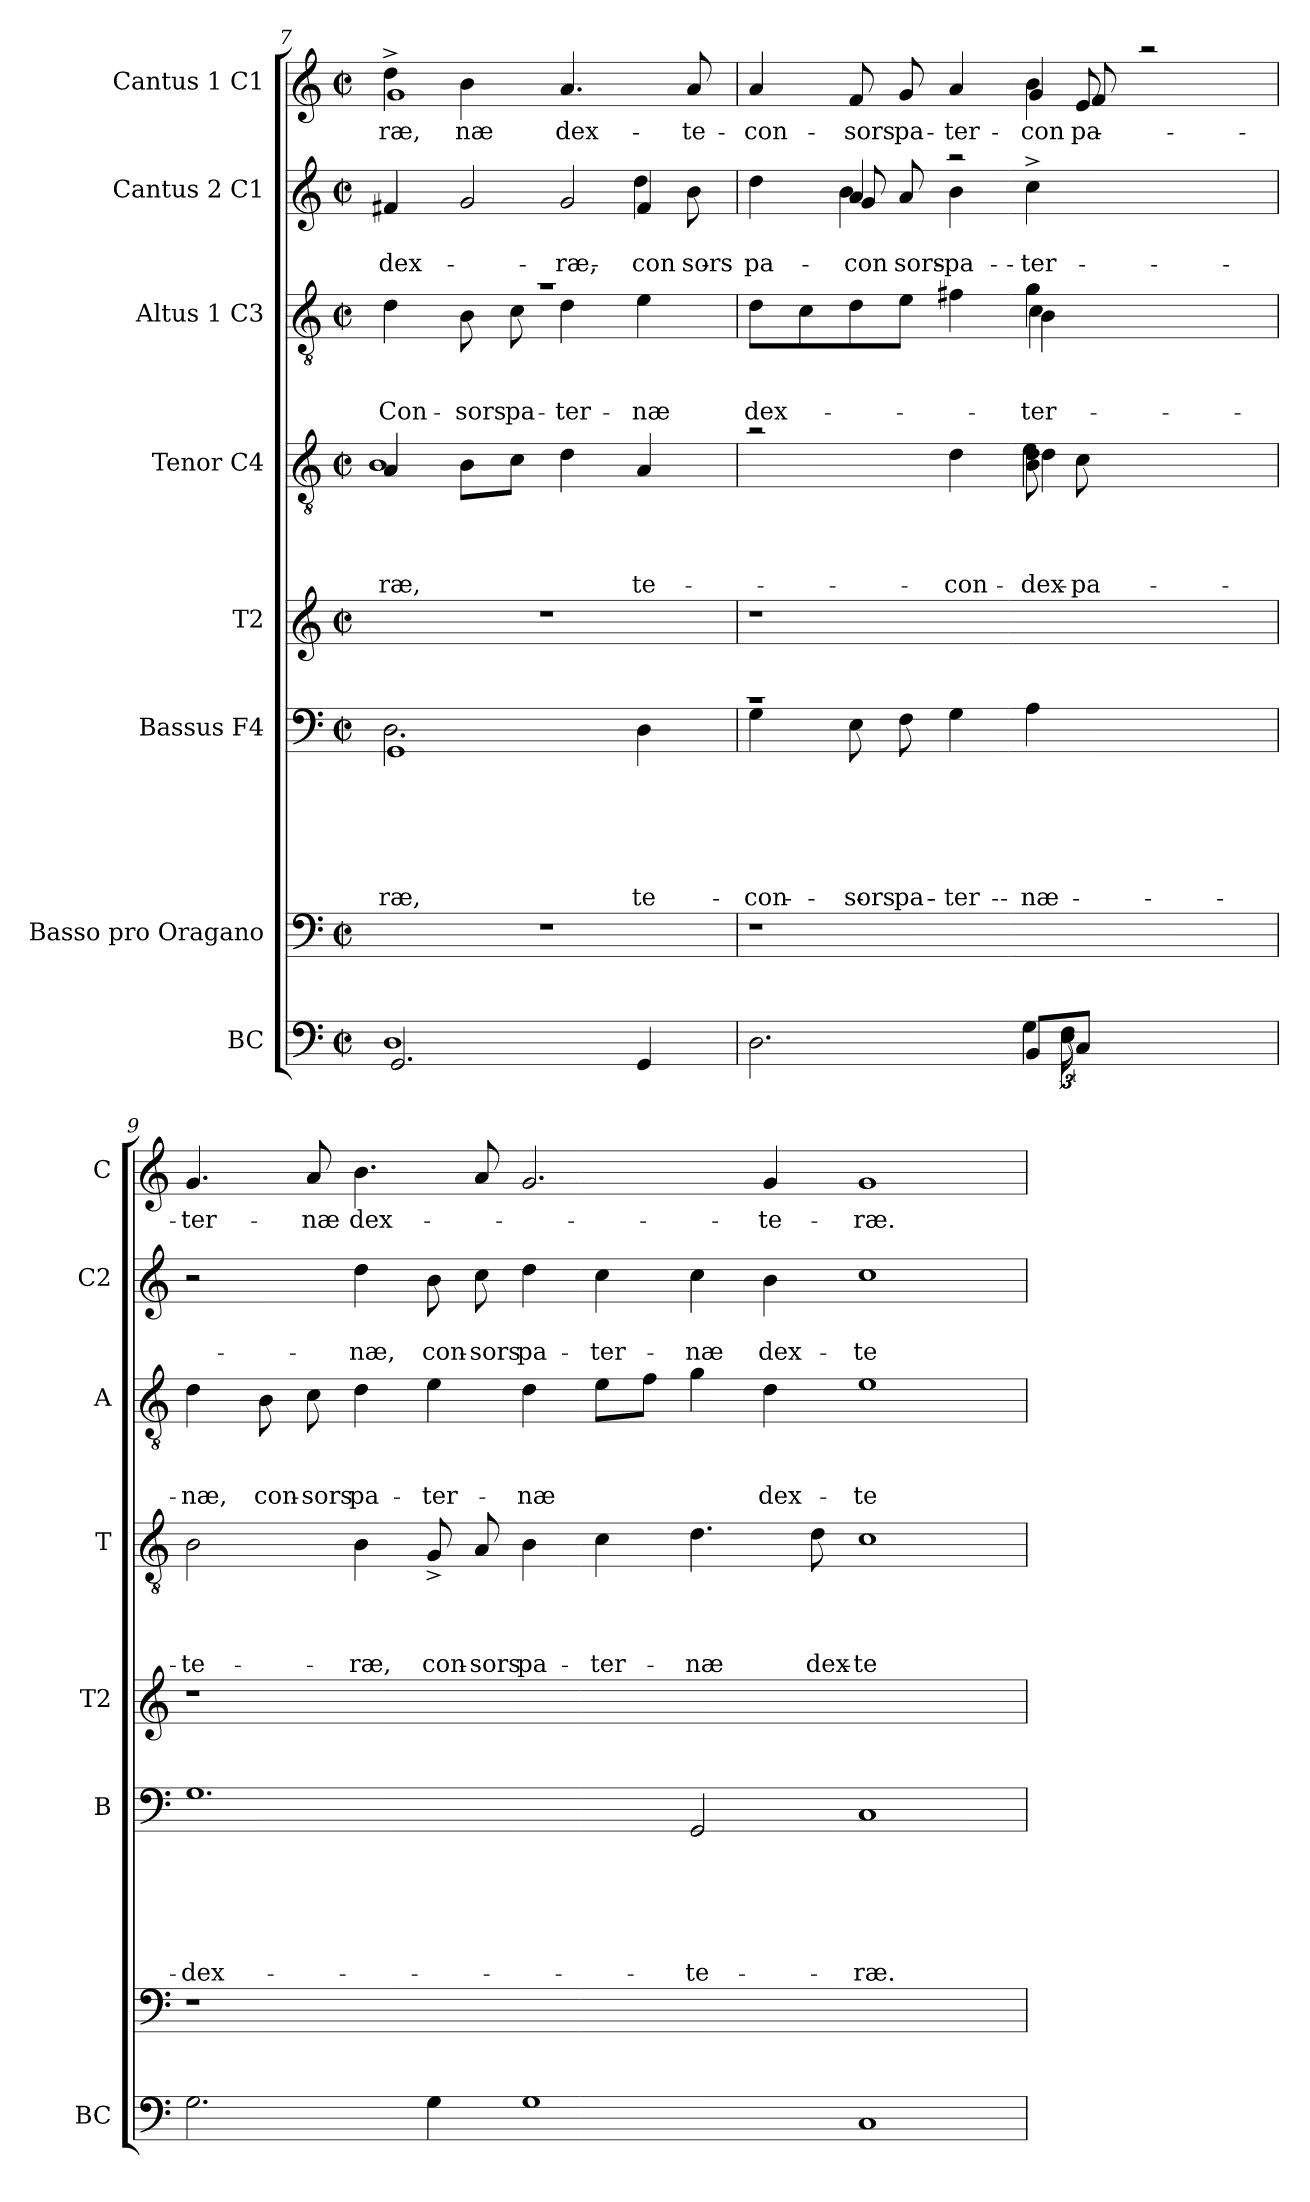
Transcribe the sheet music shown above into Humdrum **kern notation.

**kern	**kern	**kern	**text	**text	**text	**text	**text	**text	**kern	**kern	**text	**text	**text	**text	**kern	**text	**text	**text	**kern	**text	**text	**kern	**text
*part8	*part7	*part6	*part6	*part6	*part6	*part6	*part6	*part6	*part5	*part4	*part4	*part4	*part4	*part4	*part3	*part3	*part3	*part3	*part2	*part2	*part2	*part1	*part1
*staff8	*staff7	*staff6	*staff6	*staff6	*staff6	*staff6	*staff6	*staff6	*staff5	*staff4	*staff4	*staff4	*staff4	*staff4	*staff3	*staff3	*staff3	*staff3	*staff2	*staff2	*staff2	*staff1	*staff1
*I"BC	*I"Basso pro Oragano	*I"Bassus F4	*	*	*	*	*	*	*I"T2	*I"Tenor C4	*	*	*	*	*I"Altus 1 C3	*	*	*	*I"Cantus 2 C1	*	*	*I"Cantus 1 C1	*
*I'BC	*	*I'B	*	*	*	*	*	*	*I'T2	*I'T	*	*	*	*	*I'A	*	*	*	*I'C2	*	*	*I'C	*
*clefF4	*clefF4	*clefF4	*	*	*	*	*	*	*clefG2	*clefGv2	*	*	*	*	*clefGv2	*	*	*	*clefG2	*	*	*clefG2	*
*	*ITrd7c12	*	*	*	*	*	*	*	*	*	*	*	*	*	*	*	*	*	*	*	*	*	*
*k[]	*k[]	*k[]	*	*	*	*	*	*	*k[]	*k[]	*	*	*	*	*k[]	*	*	*	*k[]	*	*	*k[]	*
*C:	*C:	*C:	*	*	*	*	*	*	*C:	*C:	*	*	*	*	*C:	*	*	*	*C:	*	*	*C:	*
*M2/2	*M2/2	*M2/2	*	*	*	*	*	*	*M2/2	*M2/2	*	*	*	*	*M2/2	*	*	*	*M2/2	*	*	*M2/2	*
*met(c|)	*met(c|)	*met(c|)	*	*	*	*	*	*	*met(c|)	*met(c|)	*	*	*	*	*met(c|)	*	*	*	*met(c|)	*	*	*met(c|)	*
=7	=7	=7	=7	=7	=7	=7	=7	=7	=7	=7	=7	=7	=7	=7	=7	=7	=7	=7	=7	=7	=7	=7	=7
*^	*	*	*	*	*	*	*	*	*	*	*	*	*	*	*	*	*	*	*	*	*	*	*
!	!	!	!	!	!	!	!	!	!LO:LY:b	!	!	!	!	!	!	!	!	!	!	!	!	!	!	!
*	*	*	*^	*	*	*	*	*	*	*	*	*	*	*	*	*	*	*	*	*	*	*	*	*
!	!	!	!	!	!	!	!	!	!	!LO:LY:b	!	!	!	!	!	!LO:LY:b	!	!	!	!LO:LY:b	!	!	!LO:LY:b	!	!LO:LY:b
*	*	*	*	*	*	*	*	*	*	*	*	*^	*	*	*	*	*^	*	*	*	*^	*	*	*^	*
*	*	*	*	*	*	*	*	*	*	*	*	*	*	*	*	*	*	*	*	*	*	*	*	*^	*	*	*	*	*
*	*	*	*	*	*	*	*	*	*	*	*	*	*	*	*	*	*	*	*	*	*	*	*	*	*^	*	*	*	*	*
!	!	!	!	!	!	!	!	!	!	!	!	!	!	!	!	!	!	!	!	!	!	!	!	!	!	!	!	!	!	!	!LO:LY:b:rj
1D	2.GG/	1r	2.D\	1GG	.	.	.	.	.	-ræ,	1r	4A/	1B	.	.	.	-ræ,	1ra	4d\	.	.	Con-	4f#X/	2ryy	2.ryy	2..ryy	.	dex-	4dd^<\	1g	-ræ,
!	!	!	!	!	!	!	!	!	!	!	!	!	!	!	!	!	!	!	!	!	!	!LO:LY:b:rj	!	!	!	!	!	!	!	!	!LO:LY:b:rj
.	.	.	.	.	.	.	.	.	.	.	.	8B\L	.	.	.	.	.	.	8B\	.	.	-sors	2g/	.	.	.	.	.	4b\	.	-næ
!	!	!	!	!	!	!	!	!	!	!	!	!	!	!	!	!	!	!	!	!	!	!LO:LY:b	!	!	!	!	!	!	!	!	!
.	.	.	.	.	.	.	.	.	.	.	.	8c\J	.	.	.	.	.	.	8c\	.	.	pa-	.	.	.	.	.	.	.	.	.
!	!	!	!	!	!	!	!	!	!	!	!	!	!	!	!	!	!	!	!	!	!	!LO:LY:b:rj	!	!	!	!	!	!LO:LY:b	!	!	!LO:LY:b
.	.	.	.	.	.	.	.	.	.	.	.	4d\	.	.	.	.	.	.	4d\	.	.	-ter-	.	2g/	.	.	.	-ræ,	4.a/	.	dex-
!	!	!	!	!	!	!	!	!	!	!LO:LY:b	!	!	!	!	!	!	!LO:LY:b	!	!	!	!	!LO:LY:b	!	!	!	!	!	!LO:LY:b	!	!	!
!	!	!	!	!	!	!	!	!	!	!	!	!	!	!	!	!	!	!	!	!	!	!	!	!	!	!	!	!LO:LY:b	!	!	!
.	4GG>/	.	4D\	.	.	.	.	.	.	-te-	.	4A/	.	.	.	.	-te-	.	4e\	.	.	-næ	4f#/	.	4dd\	.	.	con-	.	.	.
!	!	!	!	!	!	!	!	!	!	!	!	!	!	!	!	!	!	!	!	!	!	!	!	!	!	!	!	!LO:LY:b:rj	!	!	!LO:LY:b
.	.	.	.	.	.	.	.	.	.	.	.	.	.	.	.	.	.	.	.	.	.	.	.	.	.	8b\	.	-sors	8a/	.	-te-
*	*	*	*	*	*	*	*	*	*	*	*	*v	*v	*	*	*	*	*	*	*	*	*	*	*	*	*	*	*	*v	*v	*
*	*	*	*	*	*	*	*	*	*	*	*	*	*	*	*	*	*v	*v	*	*	*	*	*	*	*	*	*	*	*
!!LO:LB:g=z
=8	=8	=8	=8	=8	=8	=8	=8	=8	=8	=8	=8	=8	=8	=8	=8	=8	=8	=8	=8	=8	=8	=8	=8	=8	=8	=8	=8	=8
*^	*^	*	*	*	*	*	*	*	*	*	*	*	*	*	*	*	*	*	*	*	*	*	*	*	*	*	*	*
!	!	!	!	!	!	!	!	!	!	!	!	!LO:LY:b	!	!	!	!	!	!	!	!	!	!LO:LY:b	!	!	!	!	!	!LO:LY:b	!	!LO:LY:b
*	*	*	*	*	*	*	*	*	*	*	*	*	*	*^	*	*	*	*	*^	*	*	*	*	*	*	*	*	*	*^	*
*	*	*	*	*	*	*	*	*	*	*	*	*	*	*	*^	*	*	*	*	*	*^	*	*	*	*	*	*	*	*	*	*	*^	*
*	*	*	*	*	*	*	*	*	*	*	*	*	*	*	*	*^	*	*	*	*	*	*	*^	*	*	*	*	*	*v	*v	*	*	*	*	*^	*
2.D\	2.ryy	2..ryy	2..ryy	1r	1rc	4G\	.	.	.	.	.	con-	1r	2ra	2.ryy	2.ryy	2.ryy	.	.	.	.	8d\L	2.ryy	2.ryy	2.ryy	.	.	dex-	4dd\	4ryy	4ryy	.	pa-	4a/	2.ryy	2..ryy	2..ryy	con-
.	.	.	.	.	.	.	.	.	.	.	.	.	.	.	.	.	.	.	.	.	.	8c\	.	.	.	.	.	.	.	.	.	.	.	.	.	.	.	.
!	!	!	!	!	!	!	!	!	!	!	!	!LO:LY:b	!	!	!	!	!	!	!	!	!	!	!	!	!	!	!	!	!	!	!	!	!LO:LY:b	!	!	!	!	!
!	!	!	!	!	!	!	!	!	!	!	!	!	!	!	!	!	!	!	!	!	!	!	!	!	!	!	!	!	!	!	!	!	!LO:LY:b	!	!	!	!	!
!	!	!	!	!	!	!	!	!	!	!	!	!	!	!	!	!	!	!	!	!	!	!	!	!	!	!	!	!	!	!	!	!	!LO:LY:b	!	!	!	!	!LO:LY:b
.	.	.	.	.	.	8E\	.	.	.	.	.	-sors	.	.	.	.	.	.	.	.	.	8d\	.	.	.	.	.	.	4a/	4b\	8g/	.	con-	8f/	.	.	.	-sors
!	!	!	!	!	!	!	!	!	!	!	!	!LO:LY:b	!	!	!	!	!	!	!	!	!	!	!	!	!	!	!	!	!	!	!	!	!LO:LY:b	!	!	!	!	!LO:LY:b
.	.	.	.	.	.	8F\	.	.	.	.	.	pa-	.	.	.	.	.	.	.	.	.	8e\J	.	.	.	.	.	.	.	.	8a/	.	-sors	8g/	.	.	.	pa-
!	!	!	!	!	!	!	!	!	!	!	!	!LO:LY:b:rj	!	!	!	!	!	!	!	!	!LO:LY:b	!	!	!	!	!	!	!	!	!	!	!	!LO:LY:b:rj	!	!	!	!	!LO:LY:b:rj
.	.	.	.	.	.	4G\	.	.	.	.	.	-ter-	.	4d\	.	.	.	.	.	.	con-	4f#X\	.	.	.	.	.	.	2raa	2ryy	4b\	.	pa-	4a/	.	.	.	-ter-
!	!	!	!	!	!	!	!	!	!	!	!	!LO:LY:b	!	!	!	!	!	!	!	!	!LO:LY:b	!	!	!	!	!	!	!	!	!	!	!	!	!	!	!	!	!
!	!	!	!	!	!	!	!	!	!	!	!	!	!	!	!	!	!	!	!	!	!LO:LY:b:rj	!	!	!	!	!	!	!	!	!	!	!	!	!	!	!	!	!
!	!	!	!	!	!	!	!	!	!	!	!	!	!	!	!	!	!	!	!	!	!LO:LY:b	!	!	!	!	!	!	!	!	!	!	!	!	!	!	!	!	!
!	!	!	!	!	!	!	!	!	!	!	!	!	!	!	!	!	!	!	!	!	!LO:LY:b	!	!	!	!	!	!	!LO:LY:b	!	!	!	!	!	!	!	!	!	!
!	!	!	!	!	!	!	!	!	!	!	!	!	!	!	!	!	!	!	!	!	!	!	!	!	!	!	!	!LO:LY:b	!	!	!	!	!	!	!	!	!	!
!	!	!	!	!	!	!	!	!	!	!	!	!	!	!	!	!	!	!	!	!	!	!	!	!	!	!	!	!LO:LY:b	!	!	!	!	!	!	!	!	!	!
!	!	!	!	!	!	!	!	!	!	!	!	!	!	!	!	!	!	!	!	!	!	!	!	!	!	!	!	!LO:LY:b	!	!	!	!	!LO:LY:b	!	!	!	!	!LO:LY:b
!	!	!	!	!	!	!	!	!	!	!	!	!	!	!	!	!	!	!	!	!	!	!	!	!	!	!	!	!	!	!	!	!	!	!	!	!	!	!LO:LY:b
8BB/L	4G\	.	.	.	.	4A\	.	.	.	.	.	-næ	.	8B\	4d\	4e\	4d\	.	.	.	dex-	4g\	4g\	4c\	4B\	.	.	-ter-	.	.	4cc^>\	.	-ter-	4b\	4g/	.	.	con-
!	!	!	!	!	!	!	!	!	!	!	!	!	!	!	!	!	!	!	!	!	!LO:LY:b	!	!	!	!	!	!	!	!	!	!	!	!	!	!	!	!	!LO:LY:b
!	!	!	!	!	!	!	!	!	!	!	!	!	!	!	!	!	!	!	!	!	!	!	!	!	!	!	!	!	!	!	!	!	!	!	!	!	!	!LO:LY:b
8C/J	.	12E\	12F\	.	.	.	.	.	.	.	.	.	.	8c\	.	.	.	.	.	.	pa-	.	.	.	.	.	.	.	.	.	.	.	.	.	.	8e/	8f/	pa-
.	.	2ryy	2ryy	.	.	.	.	.	.	.	.	.	.	.	.	.	.	.	.	.	.	.	.	.	.	.	.	.	.	.	.	.	.	.	.	.	.	.
2ryy	2ryy	.	.	2ryy	2ryy	2ryy	.	.	.	.	.	.	2ryy	2ryy	2ryy	2ryy	2ryy	.	.	.	.	2ryy	2ryy	2ryy	2ryy	.	.	.	2ryy	2ryy	2ryy	.	.	2raa	2ryy	2ryy	2ryy	.
.	.	24ryy	24ryy	.	.	.	.	.	.	.	.	.	.	.	.	.	.	.	.	.	.	.	.	.	.	.	.	.	.	.	.	.	.	.	.	.	.	.
*	*	*	*	*	*	*	*	*	*	*	*	*	*	*v	*v	*v	*v	*	*	*	*	*	*	*	*	*	*	*	*v	*v	*v	*	*	*v	*v	*v	*v	*
*	*	*	*	*	*v	*v	*	*	*	*	*	*	*	*	*	*	*	*	*v	*v	*v	*v	*	*	*	*	*	*	*	*
=9	=9	=9	=9	=9	=9	=9	=9	=9	=9	=9	=9	=9	=9	=9	=9	=9	=9	=9	=9	=9	=9	=9	=9	=9	=9	=9
!	!	!	!	!	!	!	!	!	!	!	!LO:LY:b	!	!	!	!	!	!LO:LY:b	!	!	!	!LO:LY:b	!	!	!	!	!LO:LY:b
*v	*v	*v	*v	*	*	*	*	*	*	*	*	*	*	*	*	*	*	*	*	*	*	*	*	*	*	*
2.G\	1r	1.G	.	.	.	.	.	dex-	1r	2B\	.	.	.	-te-	4d\	.	.	-næ,	2r	.	.	4.g/	-ter-
!	!	!	!	!	!	!	!	!	!	!	!	!	!	!	!	!	!	!LO:LY:b	!	!	!	!	!
.	.	.	.	.	.	.	.	.	.	.	.	.	.	.	8B\	.	.	con-	.	.	.	.	.
!	!	!	!	!	!	!	!	!	!	!	!	!	!	!	!	!	!	!LO:LY:b	!	!	!	!	!LO:LY:b
.	.	.	.	.	.	.	.	.	.	.	.	.	.	.	8c\	.	.	-sors	.	.	.	8a/	-næ
!	!	!	!	!	!	!	!	!	!	!	!	!	!	!LO:LY:b	!	!	!	!LO:LY:b:rj	!	!	!LO:LY:b	!	!LO:LY:b
.	.	.	.	.	.	.	.	.	.	4B\	.	.	.	-ræ,	4d\	.	.	pa-	4dd\	.	-næ,	4.b\	dex-
!	!	!	!	!	!	!	!	!	!	!	!	!	!	!LO:LY:b	!	!	!	!LO:LY:b	!	!	!LO:LY:b	!	!
4G\	.	.	.	.	.	.	.	.	.	8G^</	.	.	.	con-	4e\	.	.	-ter-	8b\	.	con-	.	.
!	!	!	!	!	!	!	!	!	!	!	!	!	!	!LO:LY:b	!	!	!	!	!	!	!LO:LY:b	!	!
.	.	.	.	.	.	.	.	.	.	8A/	.	.	.	-sors	.	.	.	.	8cc\	.	-sors	8a/	.
!	!	!	!	!	!	!	!	!	!	!	!	!	!	!LO:LY:b	!	!	!	!LO:LY:b	!	!	!LO:LY:b	!	!
1G	0ryy	.	.	.	.	.	.	.	0ryy	4B\	.	.	.	pa-	4d\	.	.	-næ	4dd\	.	pa-	2.g/	.
!	!	!	!	!	!	!	!	!	!	!	!	!	!	!LO:LY:b	!	!	!	!	!	!	!LO:LY:b	!	!
.	.	.	.	.	.	.	.	.	.	4c\	.	.	.	-ter-	8e\L	.	.	.	4cc\	.	-ter-	.	.
.	.	.	.	.	.	.	.	.	.	.	.	.	.	.	8f\J	.	.	.	.	.	.	.	.
!	!	!	!	!	!	!	!	!LO:LY:b	!	!	!	!	!	!LO:LY:b	!	!	!	!	!	!	!LO:LY:b	!	!
.	.	2GG/	.	.	.	.	.	-te-	.	4.d\	.	.	.	-næ	4g\	.	.	.	4cc\	.	-næ	.	.
!	!	!	!	!	!	!	!	!	!	!	!	!	!	!	!	!	!	!LO:LY:b	!	!	!LO:LY:b	!	!LO:LY:b
.	.	.	.	.	.	.	.	.	.	.	.	.	.	.	4d\	.	.	dex-	4b\	.	dex-	4g/	-te-
!	!	!	!	!	!	!	!	!	!	!	!	!	!	!LO:LY:b	!	!	!	!	!	!	!	!	!
.	.	.	.	.	.	.	.	.	.	8d\	.	.	.	dex-	.	.	.	.	.	.	.	.	.
!	!	!	!	!	!	!	!	!LO:LY:b	!	!	!	!	!	!LO:LY:b:rj	!	!	!	!LO:LY:b	!	!	!LO:LY:b	!	!LO:LY:b
1C	.	1C	.	.	.	.	.	-ræ.	.	1c	.	.	.	-te-	1e	.	.	-te-	1cc	.	-te-	1g	-ræ.
=	=	=	=	=	=	=	=	=	=	=	=	=	=	=	=	=	=	=	=	=	=	=	=
*-	*-	*-	*-	*-	*-	*-	*-	*-	*-	*-	*-	*-	*-	*-	*-	*-	*-	*-	*-	*-	*-	*-	*-
